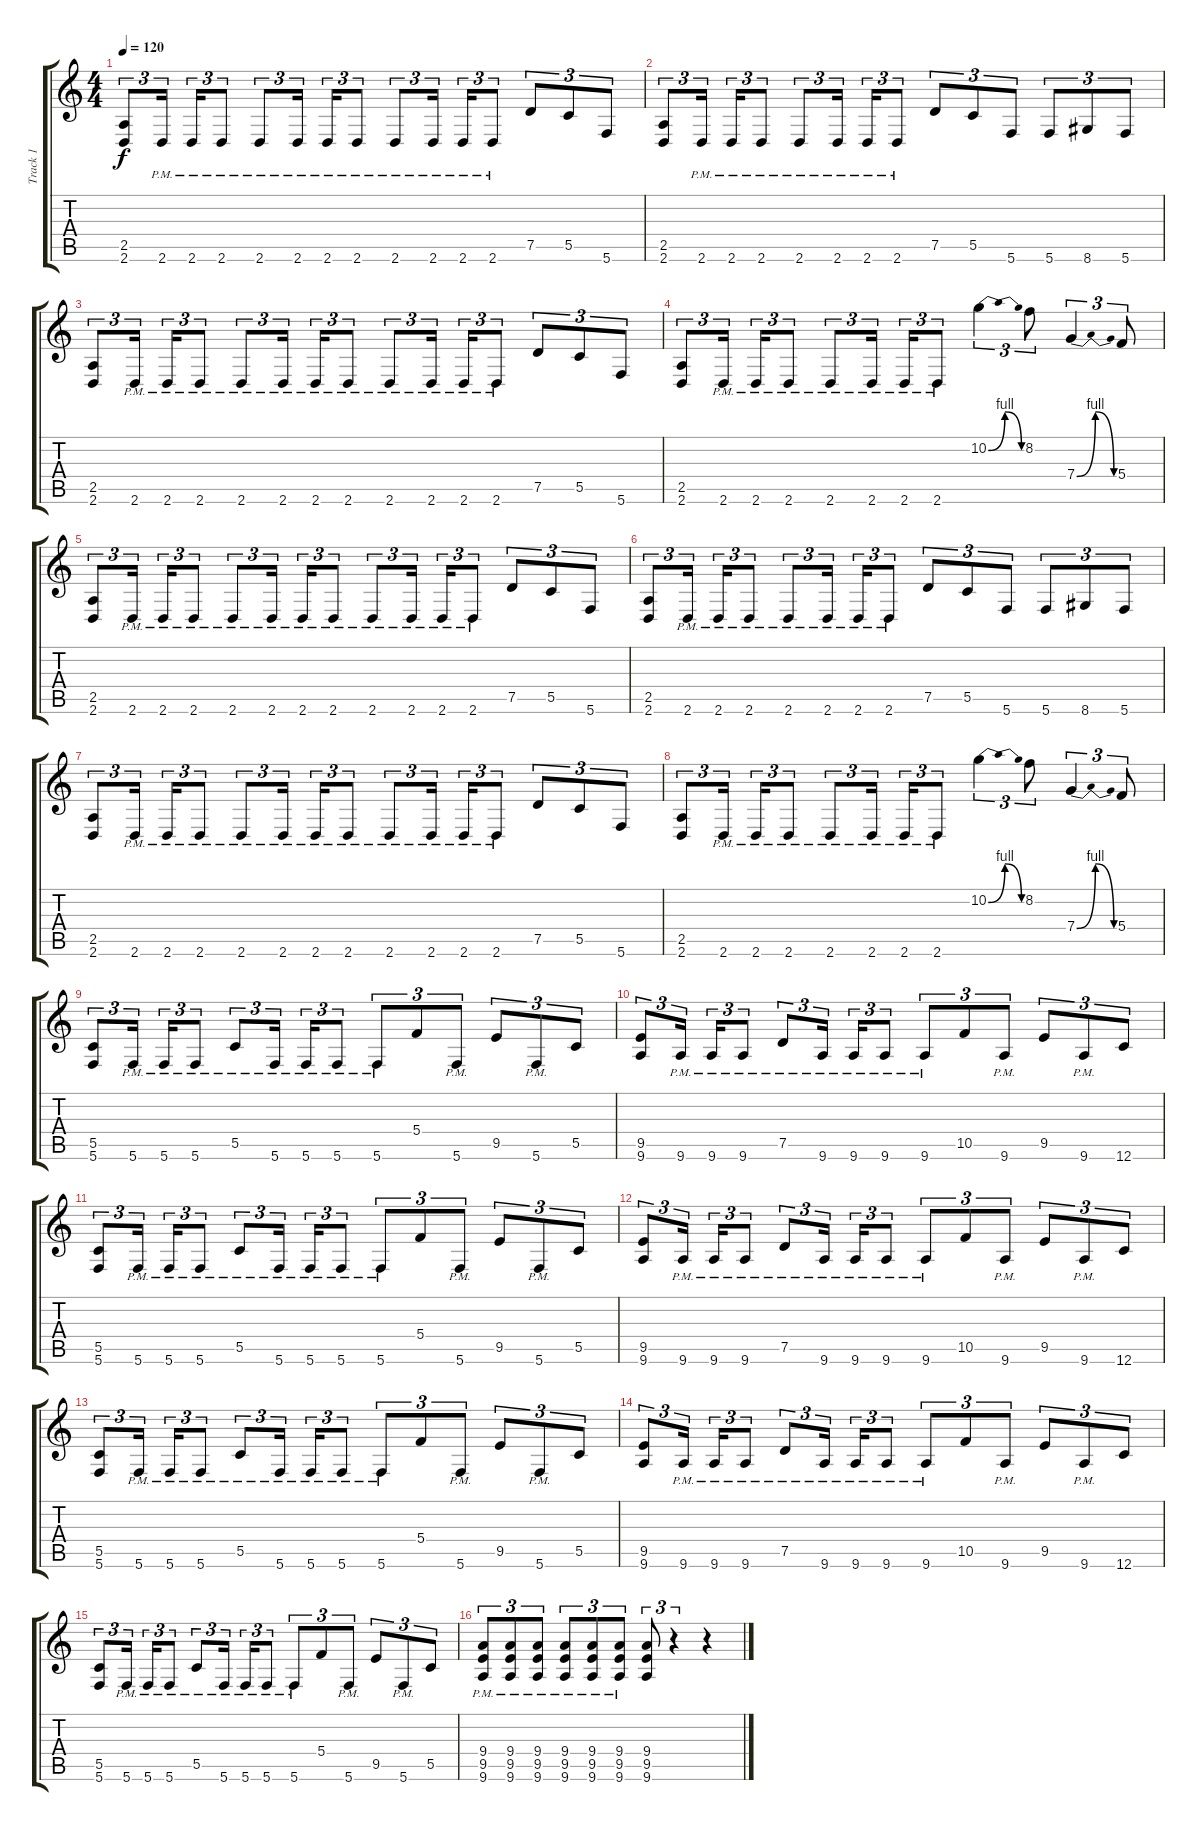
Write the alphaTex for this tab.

\track ("Track 1" "Track 1") {instrument distortionguitar}
\staff {score tabs}
\tuning (D4 A3 F3 C3 G2 C2) {hide}
\ts (4 4)
\tempo 120
\clef g2
\ks c
(2.5 2.6).8{tu (3 2) dy f} 2.6{pm}.16{tu (3 2)} 2.6{pm}.16{tu (3 2)} 2.6{pm}.8{tu (3 2)} 2.6{pm}.8{tu (3 2)} 2.6{pm}.16{tu (3 2)} 2.6{pm}.16{tu (3 2)} 2.6{pm}.8{tu (3 2)} 2.6{pm}.8{tu (3 2)} 2.6{pm}.16{tu (3 2)} 2.6{pm}.16{tu (3 2)} 2.6{pm}.8{tu (3 2)} 7.5.8{tu (3 2)} 5.5.8{tu (3 2)} 5.6.8{tu (3 2)} |
(2.5 2.6).8{tu (3 2)} 2.6{pm}.16{tu (3 2)} 2.6{pm}.16{tu (3 2)} 2.6{pm}.8{tu (3 2)} 2.6{pm}.8{tu (3 2)} 2.6{pm}.16{tu (3 2)} 2.6{pm}.16{tu (3 2)} 2.6{pm}.8{tu (3 2)} 7.5.8{tu (3 2)} 5.5.8{tu (3 2)} 5.6.8{tu (3 2)} 5.6.8{tu (3 2)} 8.6.8{tu (3 2)} 5.6.8{tu (3 2)} |
(2.5 2.6).8{tu (3 2)} 2.6{pm}.16{tu (3 2)} 2.6{pm}.16{tu (3 2)} 2.6{pm}.8{tu (3 2)} 2.6{pm}.8{tu (3 2)} 2.6{pm}.16{tu (3 2)} 2.6{pm}.16{tu (3 2)} 2.6{pm}.8{tu (3 2)} 2.6{pm}.8{tu (3 2)} 2.6{pm}.16{tu (3 2)} 2.6{pm}.16{tu (3 2)} 2.6{pm}.8{tu (3 2)} 7.5.8{tu (3 2)} 5.5.8{tu (3 2)} 5.6.8{tu (3 2)} |
(2.5 2.6).8{tu (3 2)} 2.6{pm}.16{tu (3 2)} 2.6{pm}.16{tu (3 2)} 2.6{pm}.8{tu (3 2)} 2.6{pm}.8{tu (3 2)} 2.6{pm}.16{tu (3 2)} 2.6{pm}.16{tu (3 2)} 2.6{pm}.8{tu (3 2)} 10.2{be (bendrelease 0 0 30 4 30 4 60 0)}.4{tu (3 2)} 8.2.8{tu (3 2)} 7.4{be (bendrelease 0 0 30 4 30 4 60 0)}.4{tu (3 2)} 5.4.8{tu (3 2)} |
(2.5 2.6).8{tu (3 2)} 2.6{pm}.16{tu (3 2)} 2.6{pm}.16{tu (3 2)} 2.6{pm}.8{tu (3 2)} 2.6{pm}.8{tu (3 2)} 2.6{pm}.16{tu (3 2)} 2.6{pm}.16{tu (3 2)} 2.6{pm}.8{tu (3 2)} 2.6{pm}.8{tu (3 2)} 2.6{pm}.16{tu (3 2)} 2.6{pm}.16{tu (3 2)} 2.6{pm}.8{tu (3 2)} 7.5.8{tu (3 2)} 5.5.8{tu (3 2)} 5.6.8{tu (3 2)} |
(2.5 2.6).8{tu (3 2)} 2.6{pm}.16{tu (3 2)} 2.6{pm}.16{tu (3 2)} 2.6{pm}.8{tu (3 2)} 2.6{pm}.8{tu (3 2)} 2.6{pm}.16{tu (3 2)} 2.6{pm}.16{tu (3 2)} 2.6{pm}.8{tu (3 2)} 7.5.8{tu (3 2)} 5.5.8{tu (3 2)} 5.6.8{tu (3 2)} 5.6.8{tu (3 2)} 8.6.8{tu (3 2)} 5.6.8{tu (3 2)} |
(2.5 2.6).8{tu (3 2)} 2.6{pm}.16{tu (3 2)} 2.6{pm}.16{tu (3 2)} 2.6{pm}.8{tu (3 2)} 2.6{pm}.8{tu (3 2)} 2.6{pm}.16{tu (3 2)} 2.6{pm}.16{tu (3 2)} 2.6{pm}.8{tu (3 2)} 2.6{pm}.8{tu (3 2)} 2.6{pm}.16{tu (3 2)} 2.6{pm}.16{tu (3 2)} 2.6{pm}.8{tu (3 2)} 7.5.8{tu (3 2)} 5.5.8{tu (3 2)} 5.6.8{tu (3 2)} |
(2.5 2.6).8{tu (3 2)} 2.6{pm}.16{tu (3 2)} 2.6{pm}.16{tu (3 2)} 2.6{pm}.8{tu (3 2)} 2.6{pm}.8{tu (3 2)} 2.6{pm}.16{tu (3 2)} 2.6{pm}.16{tu (3 2)} 2.6{pm}.8{tu (3 2)} 10.2{be (bendrelease 0 0 30 4 30 4 60 0)}.4{tu (3 2)} 8.2.8{tu (3 2)} 7.4{be (bendrelease 0 0 30 4 30 4 60 0)}.4{tu (3 2)} 5.4.8{tu (3 2)} |
(5.5 5.6).8{tu (3 2)} 5.6{pm}.16{tu (3 2) beam splitsecondary} 5.6{pm}.16{tu (3 2)} 5.6{pm}.8{tu (3 2)} 5.5{pm}.8{tu (3 2)} 5.6{pm}.16{tu (3 2) beam splitsecondary} 5.6{pm}.16{tu (3 2)} 5.6{pm}.8{tu (3 2)} 5.6{pm}.8{tu (3 2)} 5.4.8{tu (3 2)} 5.6{pm}.8{tu (3 2)} 9.5.8{tu (3 2)} 5.6{pm}.8{tu (3 2)} 5.5.8{tu (3 2)} |
(9.5 9.6).8{tu (3 2)} 9.6{pm}.16{tu (3 2) beam splitsecondary} 9.6{pm}.16{tu (3 2)} 9.6{pm}.8{tu (3 2)} 7.5{pm}.8{tu (3 2)} 9.6{pm}.16{tu (3 2) beam splitsecondary} 9.6{pm}.16{tu (3 2)} 9.6{pm}.8{tu (3 2)} 9.6{pm}.8{tu (3 2)} 10.5.8{tu (3 2)} 9.6{pm}.8{tu (3 2)} 9.5.8{tu (3 2)} 9.6{pm}.8{tu (3 2)} 12.6.8{tu (3 2)} |
(5.5 5.6).8{tu (3 2)} 5.6{pm}.16{tu (3 2) beam splitsecondary} 5.6{pm}.16{tu (3 2)} 5.6{pm}.8{tu (3 2)} 5.5{pm}.8{tu (3 2)} 5.6{pm}.16{tu (3 2) beam splitsecondary} 5.6{pm}.16{tu (3 2)} 5.6{pm}.8{tu (3 2)} 5.6{pm}.8{tu (3 2)} 5.4.8{tu (3 2)} 5.6{pm}.8{tu (3 2)} 9.5.8{tu (3 2)} 5.6{pm}.8{tu (3 2)} 5.5.8{tu (3 2)} |
(9.5 9.6).8{tu (3 2)} 9.6{pm}.16{tu (3 2) beam splitsecondary} 9.6{pm}.16{tu (3 2)} 9.6{pm}.8{tu (3 2)} 7.5{pm}.8{tu (3 2)} 9.6{pm}.16{tu (3 2) beam splitsecondary} 9.6{pm}.16{tu (3 2)} 9.6{pm}.8{tu (3 2)} 9.6{pm}.8{tu (3 2)} 10.5.8{tu (3 2)} 9.6{pm}.8{tu (3 2)} 9.5.8{tu (3 2)} 9.6{pm}.8{tu (3 2)} 12.6.8{tu (3 2)} |
(5.5 5.6).8{tu (3 2)} 5.6{pm}.16{tu (3 2) beam splitsecondary} 5.6{pm}.16{tu (3 2)} 5.6{pm}.8{tu (3 2)} 5.5{pm}.8{tu (3 2)} 5.6{pm}.16{tu (3 2) beam splitsecondary} 5.6{pm}.16{tu (3 2)} 5.6{pm}.8{tu (3 2)} 5.6{pm}.8{tu (3 2)} 5.4.8{tu (3 2)} 5.6{pm}.8{tu (3 2)} 9.5.8{tu (3 2)} 5.6{pm}.8{tu (3 2)} 5.5.8{tu (3 2)} |
(9.5 9.6).8{tu (3 2)} 9.6{pm}.16{tu (3 2) beam splitsecondary} 9.6{pm}.16{tu (3 2)} 9.6{pm}.8{tu (3 2)} 7.5{pm}.8{tu (3 2)} 9.6{pm}.16{tu (3 2) beam splitsecondary} 9.6{pm}.16{tu (3 2)} 9.6{pm}.8{tu (3 2)} 9.6{pm}.8{tu (3 2)} 10.5.8{tu (3 2)} 9.6{pm}.8{tu (3 2)} 9.5.8{tu (3 2)} 9.6{pm}.8{tu (3 2)} 12.6.8{tu (3 2)} |
(5.5 5.6).8{tu (3 2)} 5.6{pm}.16{tu (3 2) beam splitsecondary} 5.6{pm}.16{tu (3 2)} 5.6{pm}.8{tu (3 2)} 5.5{pm}.8{tu (3 2)} 5.6{pm}.16{tu (3 2) beam splitsecondary} 5.6{pm}.16{tu (3 2)} 5.6{pm}.8{tu (3 2)} 5.6{pm}.8{tu (3 2)} 5.4.8{tu (3 2)} 5.6{pm}.8{tu (3 2)} 9.5.8{tu (3 2)} 5.6{pm}.8{tu (3 2)} 5.5.8{tu (3 2)} |
(9.4{pm} 9.5{pm} 9.6{pm}).8{tu (3 2)} (9.4{pm} 9.5{pm} 9.6{pm}).8{tu (3 2)} (9.4{pm} 9.5{pm} 9.6{pm}).8{tu (3 2)} (9.4{pm} 9.5{pm} 9.6{pm}).8{tu (3 2)} (9.4{pm} 9.5{pm} 9.6{pm}).8{tu (3 2)} (9.4{pm} 9.5{pm} 9.6{pm}).8{tu (3 2)} (9.4 9.5 9.6).8{tu (3 2)} r.4{tu (3 2)} r.4
